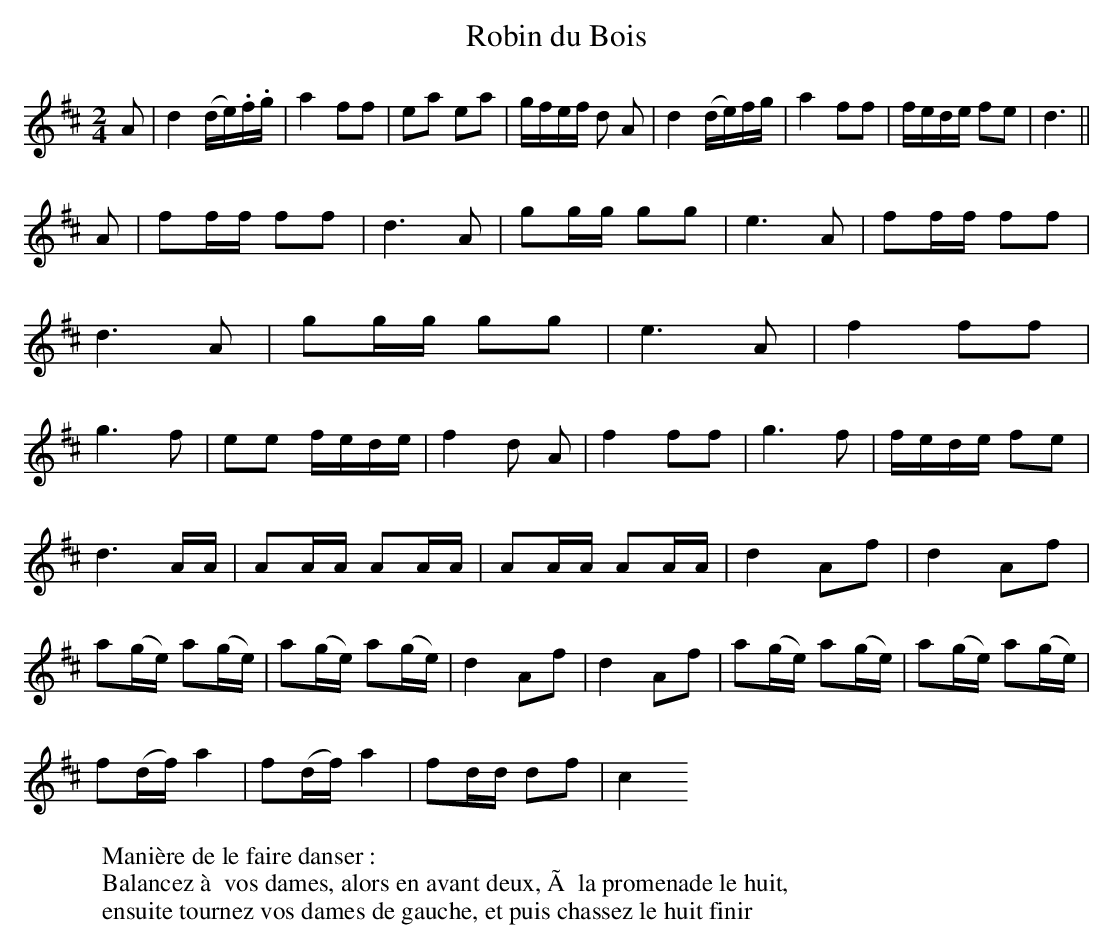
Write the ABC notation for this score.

X:1
T:Robin du Bois
M:2/4
K:Dmaj
L:1/16
A2|d4 (de).f.g|a4 f2f2|e2a2 e2a2|gfef d2 A2|d4 (de)fg|a4 f2f2|fede f2e2|d6||
A2|f2ff f2f2|d6A2|g2gg g2g2|e6A2|f2ff f2f2|d6A2|g2gg g2g2|e6A2|f4f2f2|g6f2|e2e2 fede|f4 d2 A2|f4 f2f2|g6f2|fede f2e2|
d6 AA|A2AA A2AA|A2AA A2AA|d4 A2f2|d4 A2f2|a2(ge) a2(ge)|a2(ge) a2(ge)|d4 A2f2|d4 A2f2|a2(ge) a2(ge)|a2(ge) a2(ge)|
f2(df) a4|f2(df)a4|f2dd d2f2|c4
W:Manière de le faire danser :
W:Balancez à  vos dames, alors en avant deux, Ã  la promenade le huit,
W:ensuite tournez vos dames de gauche, et puis chassez le huit finir
